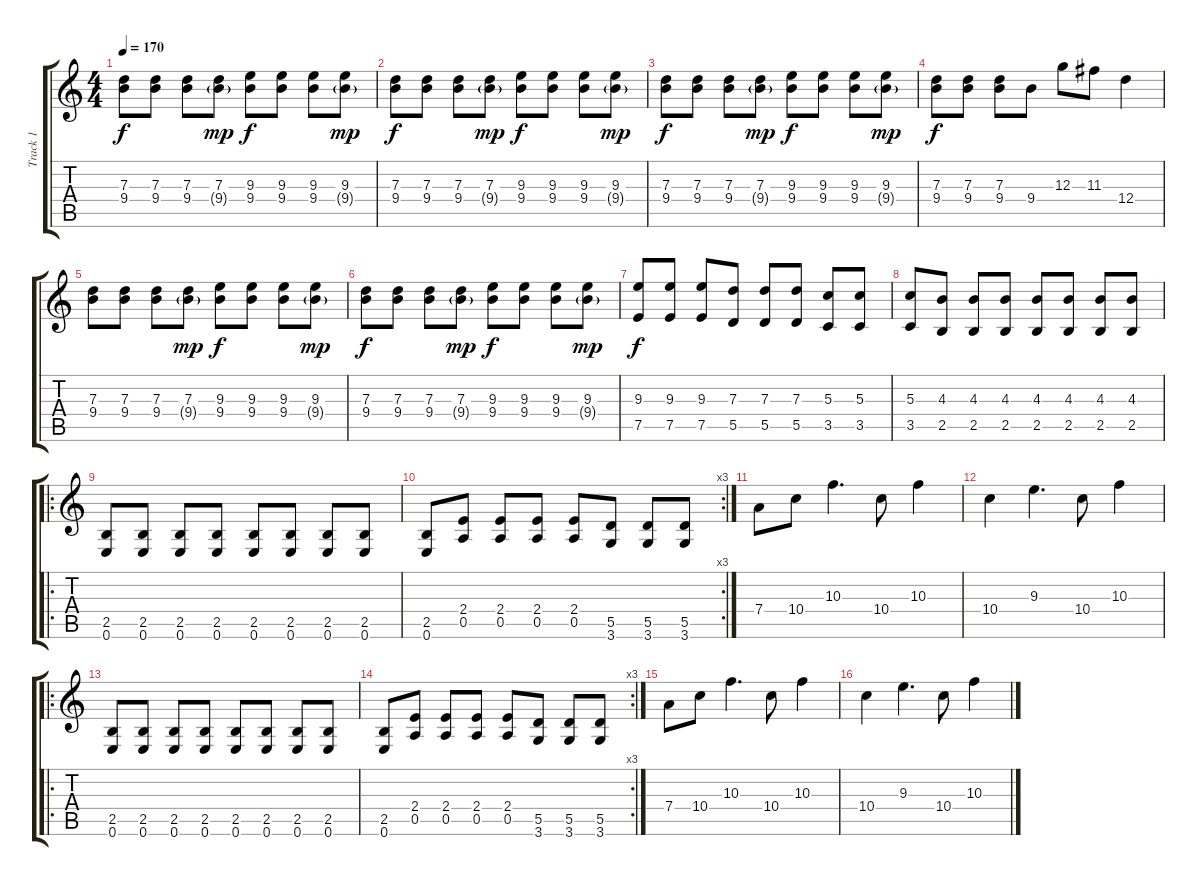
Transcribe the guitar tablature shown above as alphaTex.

\track ("Track 1" "Track 1") {instrument overdrivenguitar}
\staff {score tabs}
\tuning (E4 B3 G3 D3 A2 E2) {hide}
\ts (4 4)
\tempo 170
\clef g2
\ks c
(7.3 9.4).8{dy f volume 8} (7.3 9.4).8 (7.3 9.4).8 (7.3 9.4{g}).8{dy mp} (9.3 9.4).8{dy f} (9.3 9.4).8 (9.3 9.4).8 (9.3 9.4{g}).8{dy mp} |
(7.3 9.4).8{dy f} (7.3 9.4).8 (7.3 9.4).8 (7.3 9.4{g}).8{dy mp} (9.3 9.4).8{dy f} (9.3 9.4).8 (9.3 9.4).8 (9.3 9.4{g}).8{dy mp} |
(7.3 9.4).8{dy f} (7.3 9.4).8 (7.3 9.4).8 (7.3 9.4{g}).8{dy mp} (9.3 9.4).8{dy f} (9.3 9.4).8 (9.3 9.4).8 (9.3 9.4{g}).8{dy mp} |
(7.3 9.4).8{dy f} (7.3 9.4).8 (7.3 9.4).8 9.4.8 12.3.8 11.3.8 12.4.4 |
(7.3 9.4).8{volume 8} (7.3 9.4).8 (7.3 9.4).8 (7.3 9.4{g}).8{dy mp} (9.3 9.4).8{dy f} (9.3 9.4).8 (9.3 9.4).8 (9.3 9.4{g}).8{dy mp} |
(7.3 9.4).8{dy f} (7.3 9.4).8 (7.3 9.4).8 (7.3 9.4{g}).8{dy mp} (9.3 9.4).8{dy f} (9.3 9.4).8 (9.3 9.4).8 (9.3 9.4{g}).8{dy mp} |
(9.3 7.5).8{dy f volume 13} (9.3 7.5).8 (9.3 7.5).8 (7.3 5.5).8 (7.3 5.5).8 (7.3 5.5).8 (5.3 3.5).8 (5.3 3.5).8 |
(5.3 3.5).8 (4.3 2.5).8 (4.3 2.5).8 (4.3 2.5).8 (4.3 2.5).8 (4.3 2.5).8 (4.3 2.5).8 (4.3 2.5).8 |
\ro
(2.5 0.6).8{instrument overdrivenguitar} (2.5 0.6).8 (2.5 0.6).8 (2.5 0.6).8 (2.5 0.6).8 (2.5 0.6).8 (2.5 0.6).8 (2.5 0.6).8 |
\rc 3
(2.5 0.6).8 (2.4 0.5).8 (2.4 0.5).8 (2.4 0.5).8 (2.4 0.5).8 (5.5 3.6).8 (5.5 3.6).8 (5.5 3.6).8 |
7.4.8 10.4.8 10.3.4{d} 10.4.8 10.3.4 |
10.4.4 9.3.4{d} 10.4.8 10.3.4 |
\ro
(2.5 0.6).8{instrument overdrivenguitar} (2.5 0.6).8 (2.5 0.6).8 (2.5 0.6).8 (2.5 0.6).8 (2.5 0.6).8 (2.5 0.6).8 (2.5 0.6).8 |
\rc 3
(2.5 0.6).8 (2.4 0.5).8 (2.4 0.5).8 (2.4 0.5).8 (2.4 0.5).8 (5.5 3.6).8 (5.5 3.6).8 (5.5 3.6).8 |
7.4.8 10.4.8 10.3.4{d} 10.4.8 10.3.4 |
10.4.4 9.3.4{d} 10.4.8 10.3.4
